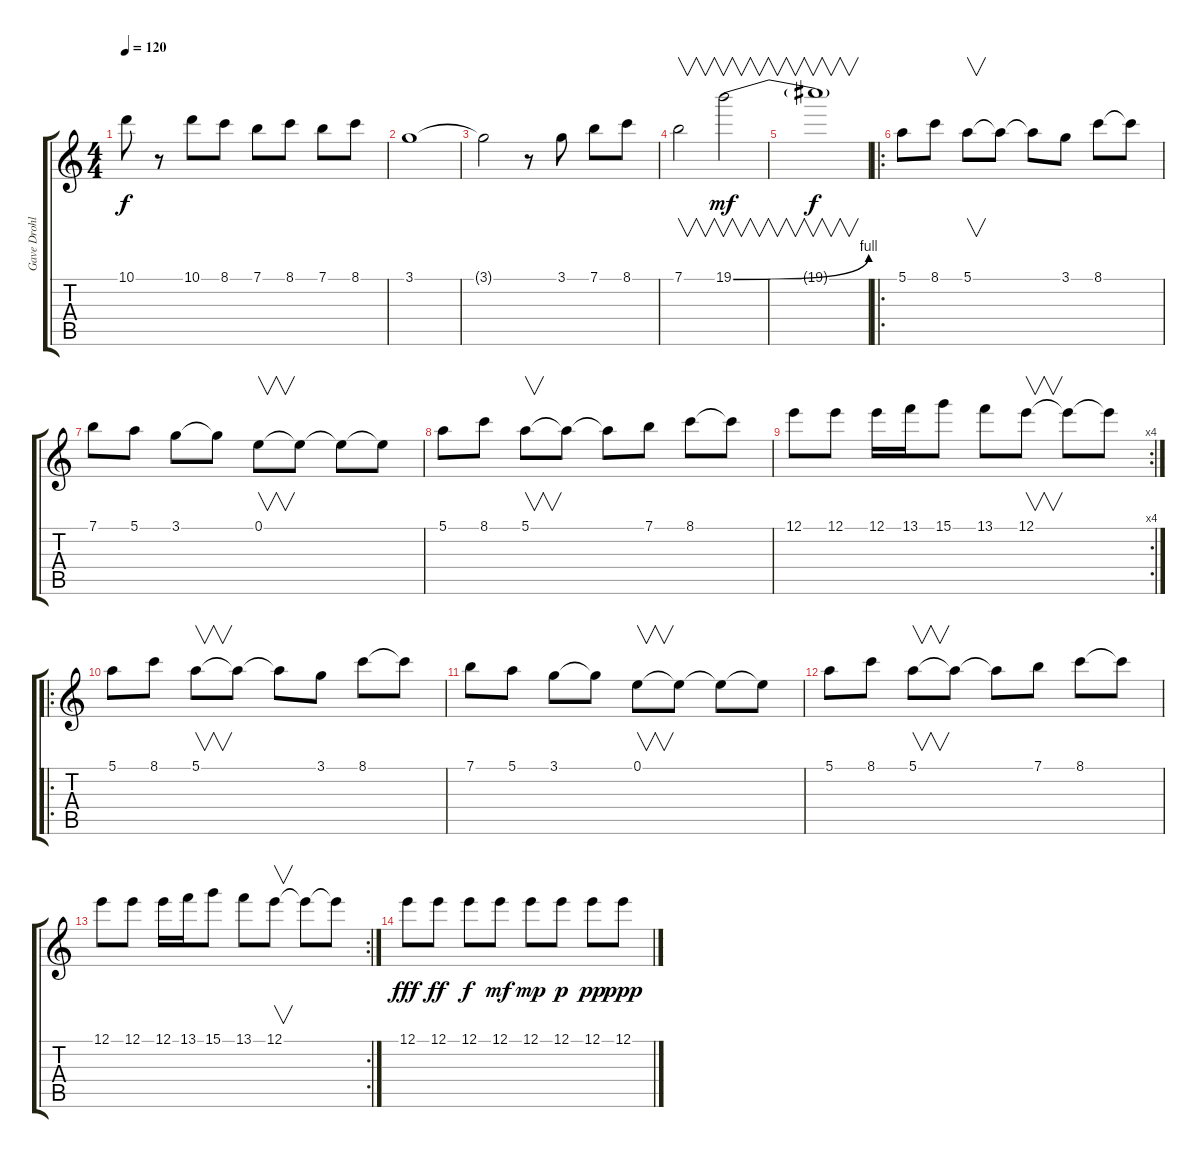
\track ("Gave Drohl - Lead Guitar" "Gave Drohl") {instrument overdrivenguitar}
\staff {score tabs}
\tuning (E4 B3 G3 D3 A2 E2) {hide}
\ts (4 4)
\tempo 120
\clef g2
\ks c
10.1.8{dy f} r.8 10.1.8 8.1.8 7.1.8 8.1.8 7.1.8 8.1.8 |
3.1.1 |
3.1{t}.2 r.8 3.1.8 7.1.8 8.1.8 |
7.1.2{v} 19.1{be (bend 0 0 60 4)}.2{v dy mf} |
19.1{t}.1{v dy f} |
\ro
5.1.8 8.1.8 5.1.8{v} 5.1{t}.8 5.1{t}.8 3.1.8 8.1.8 8.1{t}.8 |
7.1.8 5.1.8 3.1.8 3.1{t}.8 0.1.8{v} 0.1{t}.8 0.1{t}.8 0.1{t}.8 |
5.1.8 8.1.8 5.1.8{v} 5.1{t}.8 5.1{t}.8 7.1.8 8.1.8 8.1{t}.8 |
\rc 4
12.1.8 12.1.8 12.1.16 13.1.16 15.1.8 13.1.8 12.1.8{v} 12.1{t}.8 12.1{t}.8 |
\ro
5.1.8{instrument electricguitarjazz} 8.1.8 5.1.8{v} 5.1{t}.8 5.1{t}.8 3.1.8 8.1.8 8.1{t}.8 |
7.1.8 5.1.8 3.1.8 3.1{t}.8 0.1.8{v} 0.1{t}.8 0.1{t}.8 0.1{t}.8 |
5.1.8 8.1.8 5.1.8{v} 5.1{t}.8 5.1{t}.8 7.1.8 8.1.8 8.1{t}.8 |
\rc 2
12.1.8 12.1.8 12.1.16 13.1.16 15.1.8 13.1.8 12.1.8{v} 12.1{t}.8 12.1{t}.8 |
12.1.8{dy fff instrument electricguitarjazz} 12.1.8{dy ff} 12.1.8{dy f} 12.1.8{dy mf} 12.1.8{dy mp} 12.1.8{dy p} 12.1.8{dy pp} 12.1.8{dy ppp}
